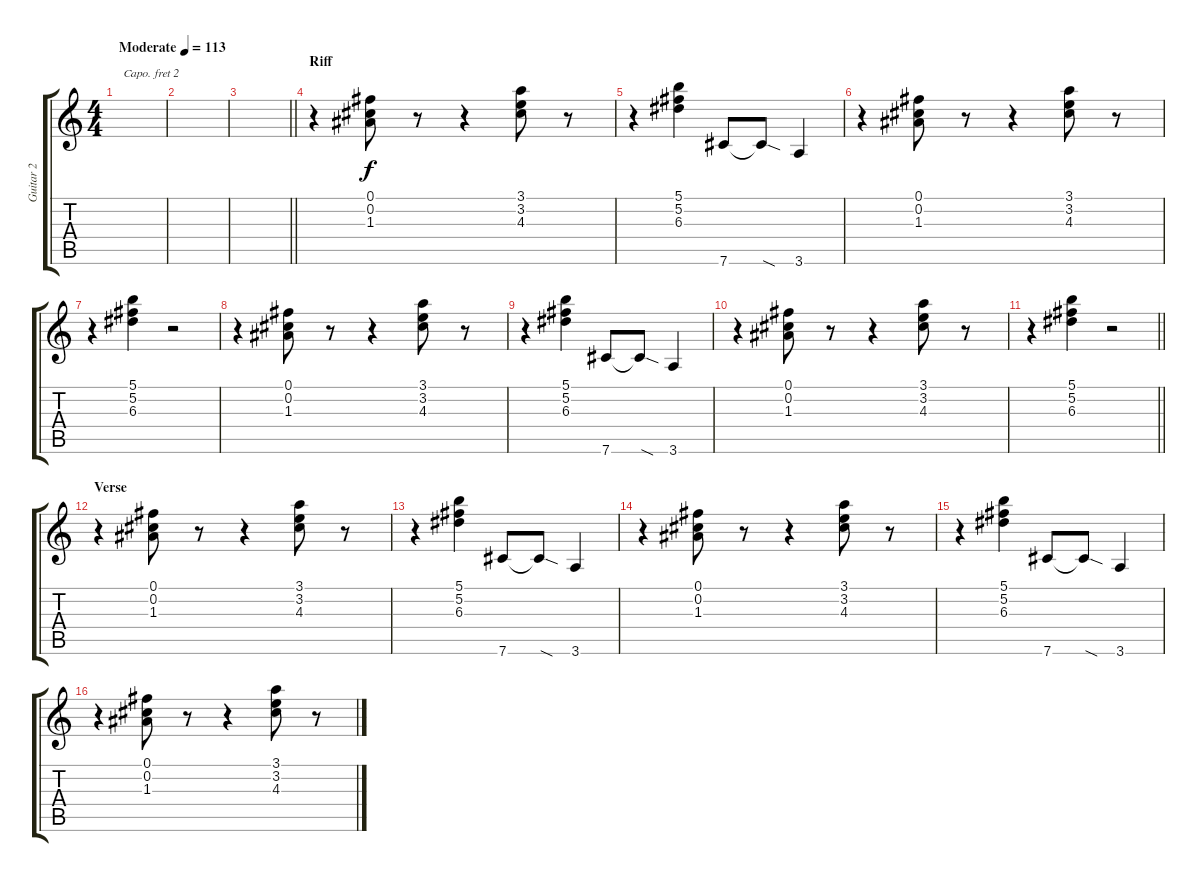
\track ("Guitar 2" "Guitar 2") {instrument overdrivenguitar}
\staff {score tabs}
\capo 2
\tuning (E4 B3 G3 D3 A2 E2) {hide}
\ts (4 4)
\tempo (113 "Moderate")
\clef g2
\ks c
|
|
\barLineRight lightlight
|
\section ("" "Riff")
r.4 (0.1 0.2 1.3).8 r.8 r.4 (3.1 3.2 4.3).8 r.8 |
r.4 (5.1 5.2 6.3).4 7.6.8 7.6{sod t}.8 3.6.4 |
r.4 (0.1 0.2 1.3).8 r.8 r.4 (3.1 3.2 4.3).8 r.8 |
r.4 (5.1 5.2 6.3).4 r.2 |
r.4 (0.1 0.2 1.3).8 r.8 r.4 (3.1 3.2 4.3).8 r.8 |
r.4 (5.1 5.2 6.3).4 7.6.8 7.6{sod t}.8 3.6.4 |
r.4 (0.1 0.2 1.3).8 r.8 r.4 (3.1 3.2 4.3).8 r.8 |
\barLineRight lightlight
r.4 (5.1 5.2 6.3).4 r.2 |
\section ("" "Verse")
r.4 (0.1 0.2 1.3).8 r.8 r.4 (3.1 3.2 4.3).8 r.8 |
r.4 (5.1 5.2 6.3).4 7.6.8 7.6{sod t}.8 3.6.4 |
r.4 (0.1 0.2 1.3).8 r.8 r.4 (3.1 3.2 4.3).8 r.8 |
r.4 (5.1 5.2 6.3).4 7.6.8 7.6{sod t}.8 3.6.4 |
r.4 (0.1 0.2 1.3).8 r.8 r.4 (3.1 3.2 4.3).8 r.8
